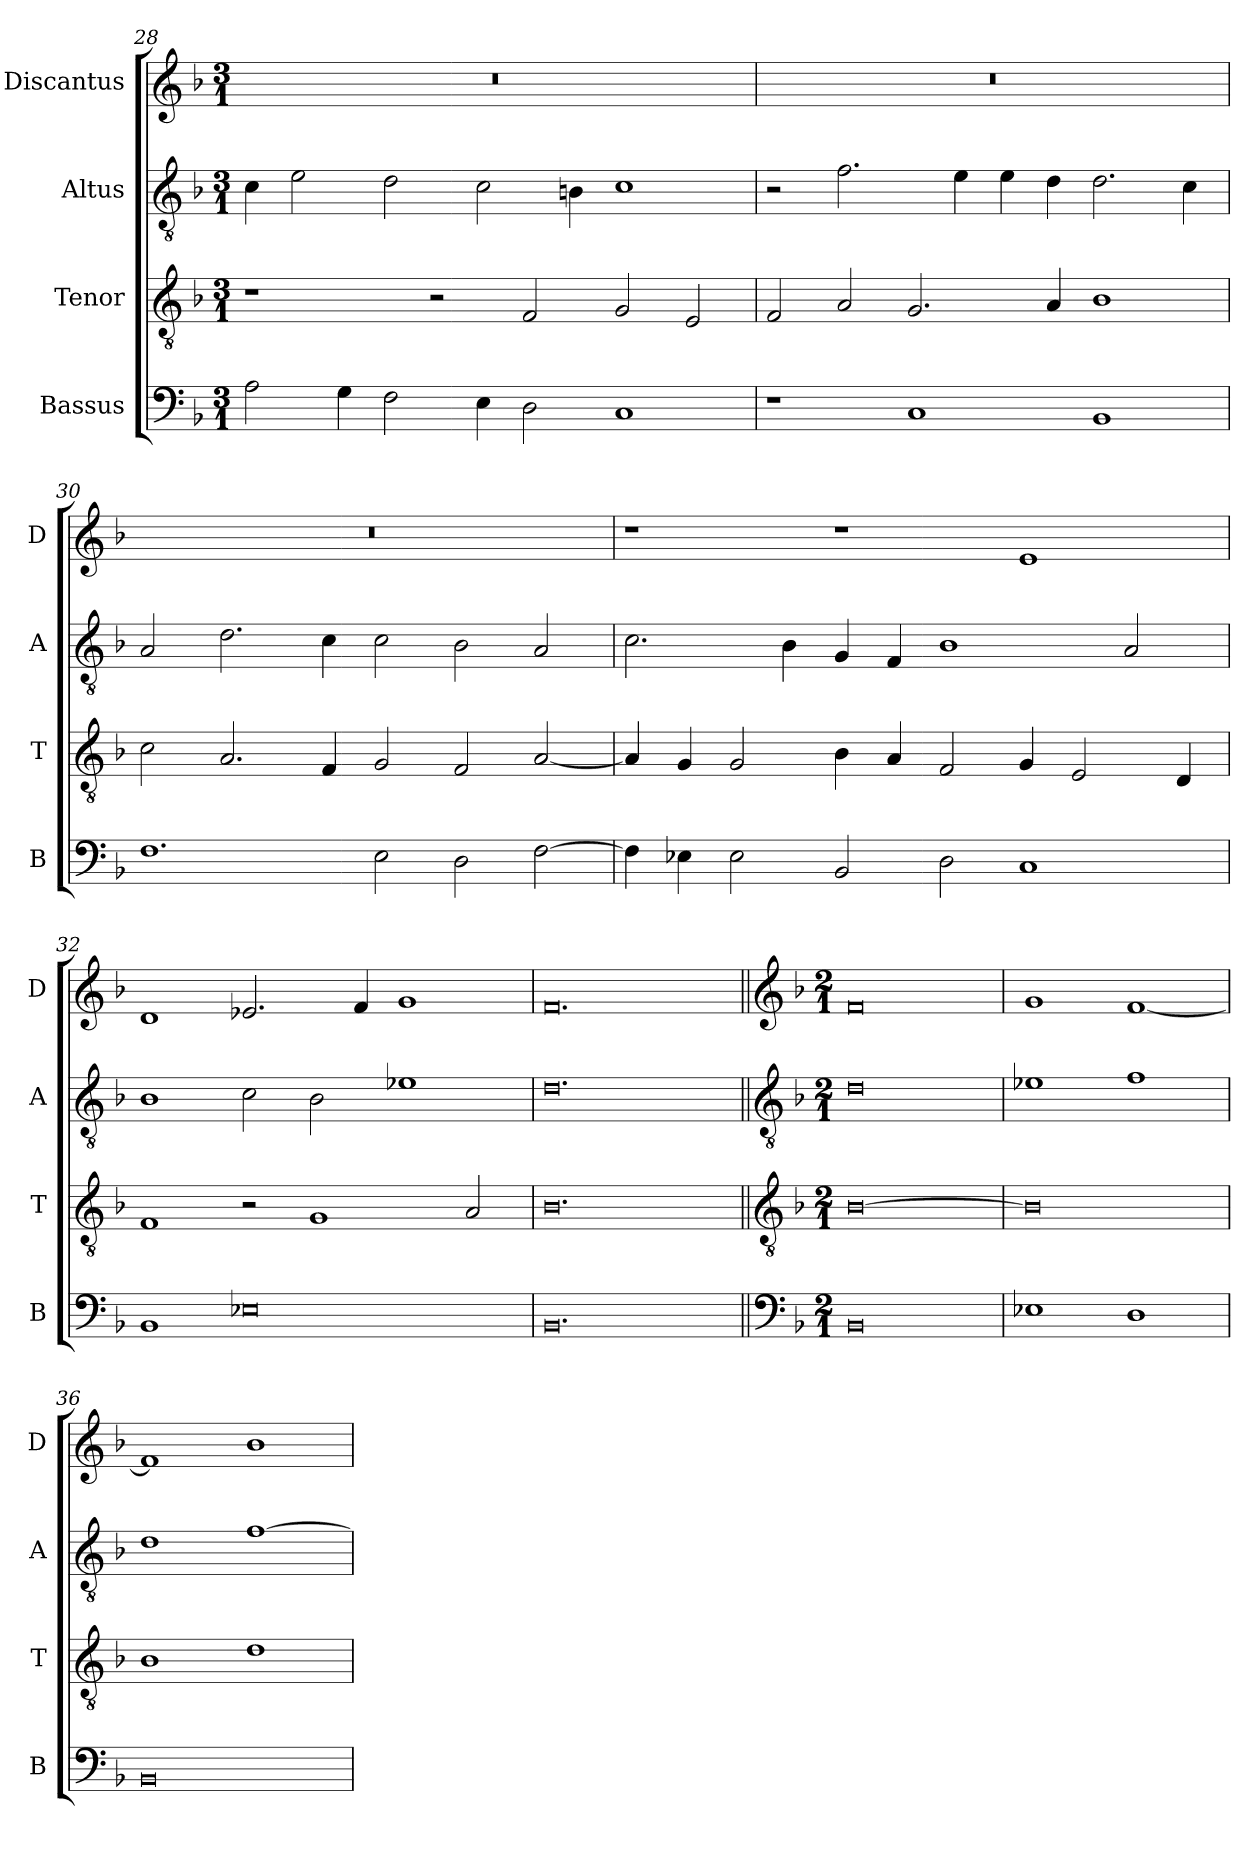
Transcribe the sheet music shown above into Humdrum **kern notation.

**kern	**kern	**kern	**kern
*part4	*part3	*part2	*part1
*staff4	*staff3	*staff2	*staff1
*I"Bassus	*I"Tenor	*I"Altus	*I"Discantus
*I'B	*I'T	*I'A	*I'D
*clefF4	*clefGv2	*clefGv2	*clefG2
*k[b-]	*k[b-]	*k[b-]	*k[b-]
*M3/1	*M3/1	*M3/1	*M3/1
=28	=28	=28	=28
2A\	1r	4c\	0.r
.	.	2e\	.
4G\	.	.	.
2F\	.	2d\	.
.	2r	.	.
4E\	.	2c\	.
2D\	2F/	.	.
.	.	4Bn\	.
1C	2G/	1c	.
.	2E/	.	.
=29	=29	=29	=29
1r	2F/	2r	0.r
.	2A/	2.f\	.
1C	2.G/	.	.
.	.	4e\	.
.	.	4e\	.
.	4A/	4d\	.
1BB-	1B-	2.d\	.
.	.	4c\	.
=30	=30	=30	=30
1.F	2c\	2A/	0.r
.	2.A/	2.d\	.
.	4F/	4c\	.
2E\	2G/	2c\	.
2D\	2F/	2B-\	.
[2F\	[2A/	2A/	.
=31	=31	=31	=31
4F\]	4A/]	2.c\	1r
4E-X\	4G/	.	.
2E-\	2G/	.	.
.	.	4B-\	.
2BB-/	4B-\	4G/	1r
.	4A/	4F/	.
2D\	2F/	1B-	.
1C	4G/	.	1e
.	2E/	.	.
.	.	2A/	.
.	4D/	.	.
=32	=32	=32	=32
1BB-	1F	1B-	1d
0E-X	2r	2c\	2.e-X/
.	1G	2B-\	.
.	.	.	4f/
.	.	1e-X	1g
.	2A/	.	.
=33	=33	=33	=33
0.BB-	0.B-	0.d	0.f
!!LO:LB:g=z
=34||	=34||	=34||	=34||
*clefF4	*clefGv2	*clefGv2	*clefG2
*k[b-]	*k[b-]	*k[b-]	*k[b-]
*M2/1	*M2/1	*M2/1	*M2/1
0BB-	[0B-	0d	0f
=35	=35	=35	=35
1E-X	0B-]	1e-X	1g
1D	.	1f	[1f
=36	=36	=36	=36
0BB-	1B-	1d	1f]
.	1d	[1f	1b-
=	=	=	=
*-	*-	*-	*-
